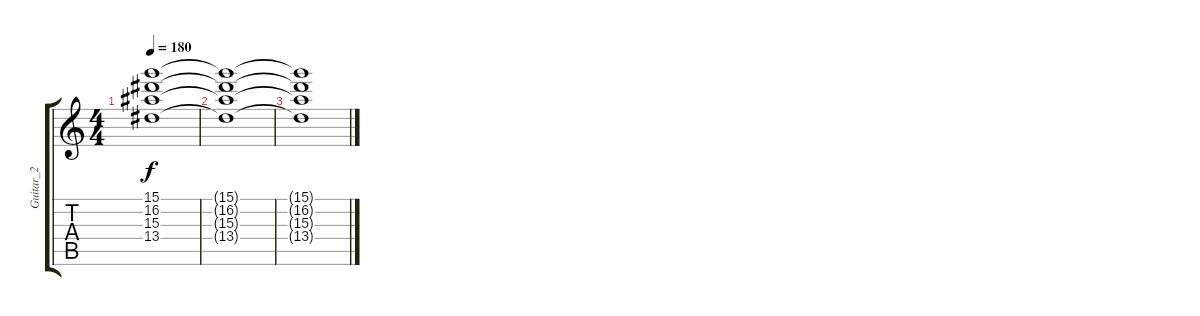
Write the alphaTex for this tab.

\track ("Guitar_2" "Guitar_2") {instrument distortionguitar}
\staff {score tabs}
\tuning (E4 B3 G3 D3 A2 E2) {hide}
\ts (4 4)
\tempo 180
\clef g2
\ks c
(15.1{t} 16.2{t} 15.3{t} 13.4{t}).1{dy f} |
(15.1{t} 16.2{t} 15.3{t} 13.4{t}).1 |
(15.1{t} 16.2{t} 15.3{t} 13.4{t}).1
